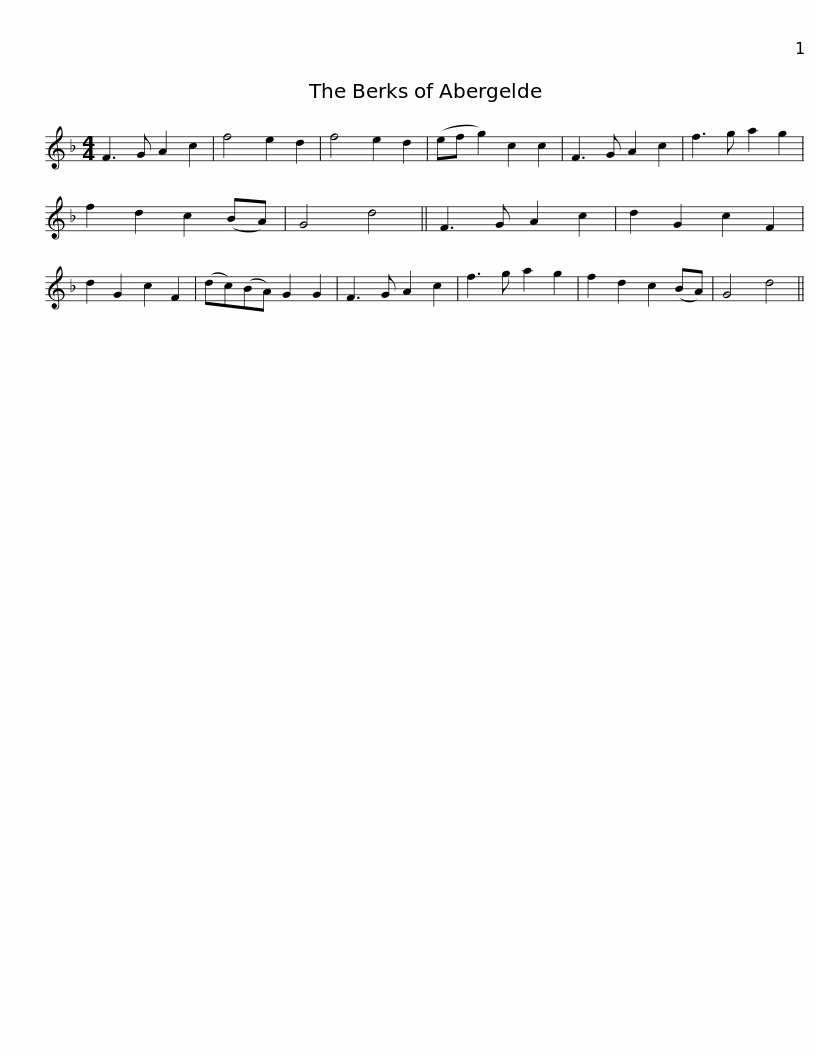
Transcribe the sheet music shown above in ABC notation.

X:1
L:1/8
M:4/4
I:linebreak $
K:F
V:1 treble
V:1
 F3 G A2 c2 | f4 e2 d2 | f4 e2 d2 | (ef g2) c2 c2 | F3 G A2 c2 | %5
 f3 g a2 g2 | f2 d2 c2 (BA) | G4 d4 || F3 G A2 c2 |$ d2 G2 c2 F2 | %10
 d2 G2 c2 F2 | (dc)(BA) G2 G2 | F3 G A2 c2 | f3 g a2 g2 | f2 d2 c2 (BA) | %15
 G4 d4 || %16
